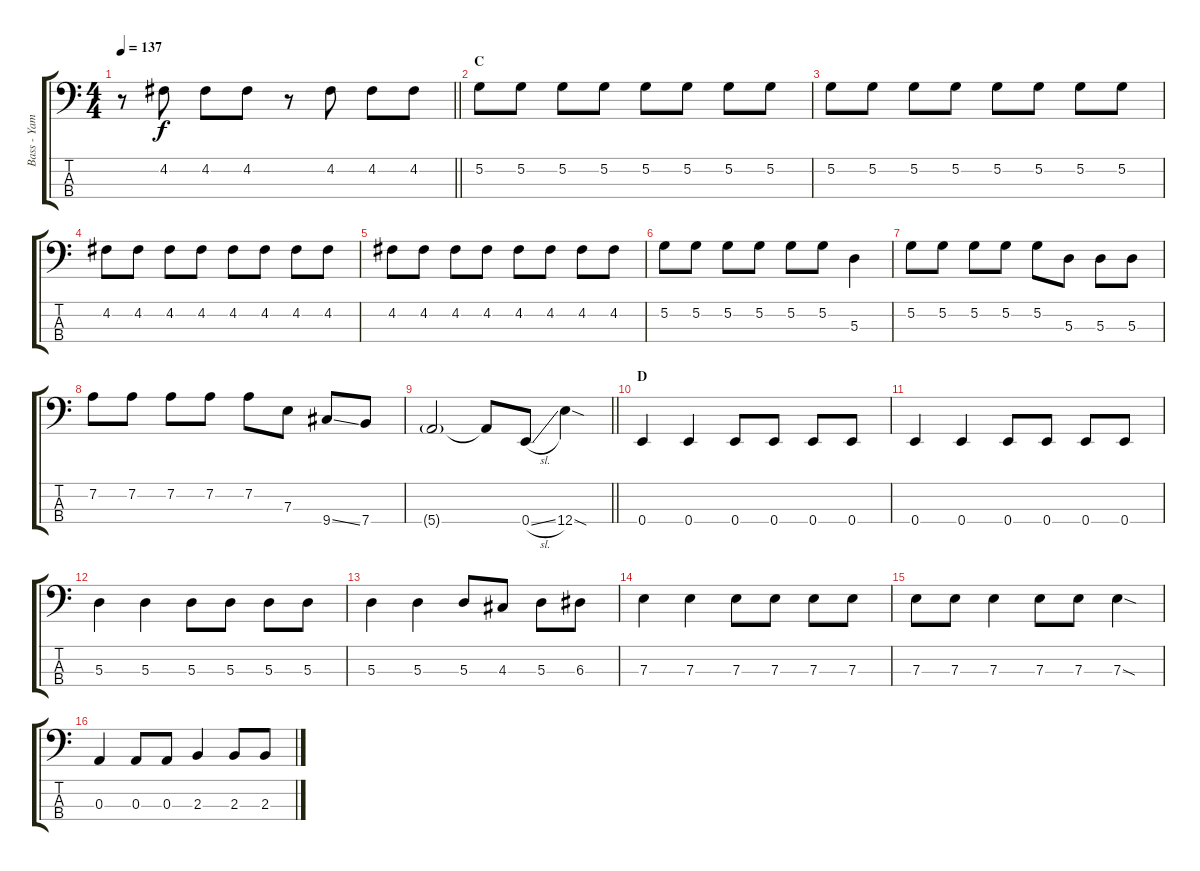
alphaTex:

\track ("Bass - Yamada" "Bass - Yam") {instrument electricbasspick}
\staff {score tabs}
\tuning (G2 D2 A1 E1) {hide}
\ts (4 4)
\tempo 137
\clef f4
\barLineRight lightlight
\ks c
r.8{dy f} 4.2.8 4.2.8 4.2.8 r.8 4.2.8 4.2.8 4.2.8 |
\section ("" "C")
5.2.8 5.2.8 5.2.8 5.2.8 5.2.8 5.2.8 5.2.8 5.2.8 |
5.2.8 5.2.8 5.2.8 5.2.8 5.2.8 5.2.8 5.2.8 5.2.8 |
4.2.8 4.2.8 4.2.8 4.2.8 4.2.8 4.2.8 4.2.8 4.2.8 |
4.2.8 4.2.8 4.2.8 4.2.8 4.2.8 4.2.8 4.2.8 4.2.8 |
5.2.8 5.2.8 5.2.8 5.2.8 5.2.8 5.2.8 5.3.4 |
5.2.8 5.2.8 5.2.8 5.2.8 5.2.8 5.3.8 5.3.8 5.3.8 |
7.2.8 7.2.8 7.2.8 7.2.8 7.2.8 7.3.8 9.4{ss}.8 7.4.8 |
\barLineRight lightlight
5.4{g}.2 5.4{t}.8 0.4{sl}.8 12.4{sod}.4 |
\section ("" "D")
0.4.4 0.4.4 0.4.8 0.4.8 0.4.8 0.4.8 |
0.4.4 0.4.4 0.4.8 0.4.8 0.4.8 0.4.8 |
5.3.4 5.3.4 5.3.8 5.3.8 5.3.8 5.3.8 |
5.3.4 5.3.4 5.3.8 4.3.8 5.3.8 6.3.8 |
7.3.4 7.3.4 7.3.8 7.3.8 7.3.8 7.3.8 |
7.3.8 7.3.8 7.3.4 7.3.8 7.3.8 7.3{sod}.4 |
0.3.4 0.3.8 0.3.8 2.3.4 2.3.8 2.3.8
